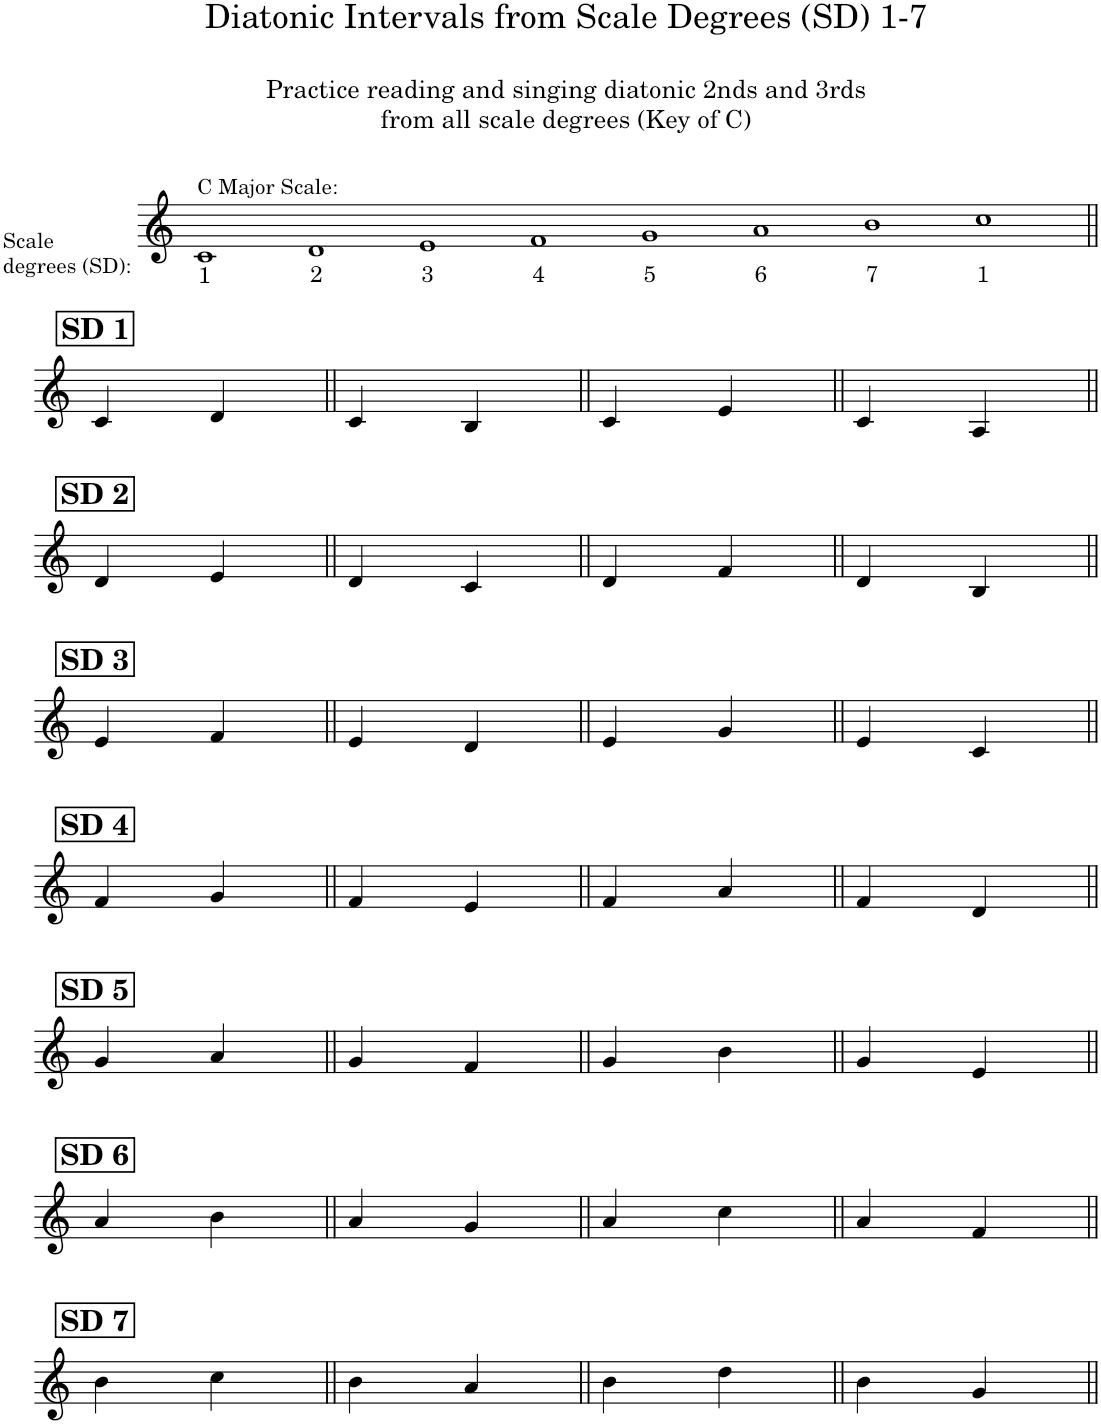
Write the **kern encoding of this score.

**kern	**harte
*part1	*part1
*staff1	*
*I"Piano	*
*I'Pno.	*
*clefG2	*
*k[]	*
*M8/1	*
=1	=1
!LO:TX:b:t=Scale	!
!LO:TX:b:t=degrees (SD)&colon;	!
!LO:TX:a:t=C Major Scale&colon;	!LO:H:kt=1
1c	N
!	!LO:H:kt=2
1d	N
!	!LO:H:kt=3
1e	N
!	!LO:H:kt=4
1f	N
!	!LO:H:kt=5
1g	N
!	!LO:H:kt=6
1a	N
!	!LO:H:kt=7
1b	N
!	!LO:H:kt=1
1cc	N
!!LO:LB:g=z
!!LO:REH:place=s1:a:B:cj:fs=14:t=SD 1
=2||	=2||
*M2/4	*
4c/	.
4d/	.
=3||	=3||
4c/	.
4B/	.
=4||	=4||
4c/	.
4e/	.
=5||	=5||
4c/	.
4A/	.
!!LO:LB:g=z
!!LO:REH:place=s1:a:B:cj:fs=14:t=SD 2
=6||	=6||
4d/	.
4e/	.
=7||	=7||
4d/	.
4c/	.
=8||	=8||
4d/	.
4f/	.
=9||	=9||
4d/	.
4B/	.
!!LO:LB:g=z
!!LO:REH:place=s1:a:B:cj:fs=14:t=SD 3
=10||	=10||
4e/	.
4f/	.
=11||	=11||
4e/	.
4d/	.
=12||	=12||
4e/	.
4g/	.
=13||	=13||
4e/	.
4c/	.
!!LO:LB:g=z
!!LO:REH:place=s1:a:B:cj:fs=14:t=SD 4
=14||	=14||
4f/	.
4g/	.
=15||	=15||
4f/	.
4e/	.
=16||	=16||
4f/	.
4a/	.
=17||	=17||
4f/	.
4d/	.
!!LO:LB:g=z
!!LO:REH:place=s1:a:B:cj:fs=14:t=SD 5
=18||	=18||
4g/	.
4a/	.
=19||	=19||
4g/	.
4f/	.
=20||	=20||
4g/	.
4b\	.
=21||	=21||
4g/	.
4e/	.
!!LO:LB:g=z
!!LO:REH:place=s1:a:B:cj:fs=14:t=SD 6
=22||	=22||
4a/	.
4b\	.
=23||	=23||
4a/	.
4g/	.
=24||	=24||
4a/	.
4cc\	.
=25||	=25||
4a/	.
4f/	.
!!LO:LB:g=z
!!LO:REH:place=s1:a:B:cj:fs=14:t=SD 7
=26||	=26||
4b\	.
4cc\	.
=27||	=27||
4b\	.
4a/	.
=28||	=28||
4b\	.
4dd\	.
=29||	=29||
4b\	.
4g/	.
=||	=||
*-	*-
